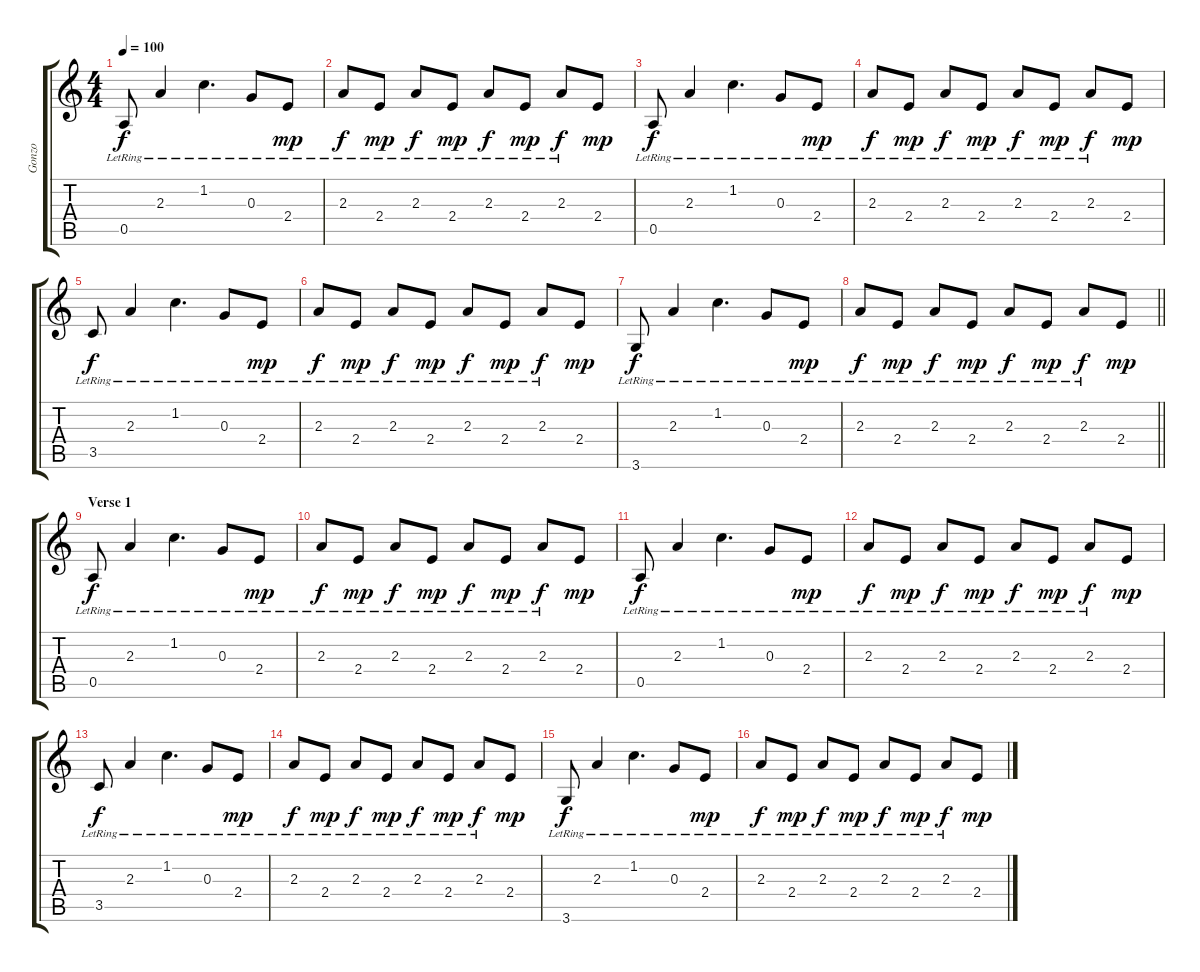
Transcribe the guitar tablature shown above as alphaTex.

\track ("Gonzo" "Gonzo") {instrument acousticguitarsteel}
\staff {score tabs}
\tuning (E4 B3 G3 D3 A2 E2) {hide}
\ts (4 4)
\tempo 100
\clef g2
\ks c
0.5{lr}.8{dy f} 2.3{lr}.4 1.2{lr}.4{d} 0.3{lr}.8 2.4{lr}.8{dy mp} |
2.3{lr}.8{dy f} 2.4{lr}.8{dy mp} 2.3{lr}.8{dy f} 2.4{lr}.8{dy mp} 2.3{lr}.8{dy f} 2.4{lr}.8{dy mp} 2.3{lr}.8{dy f} 2.4.8{dy mp} |
0.5{lr}.8{dy f} 2.3{lr}.4 1.2{lr}.4{d} 0.3{lr}.8 2.4{lr}.8{dy mp} |
2.3{lr}.8{dy f} 2.4{lr}.8{dy mp} 2.3{lr}.8{dy f} 2.4{lr}.8{dy mp} 2.3{lr}.8{dy f} 2.4{lr}.8{dy mp} 2.3{lr}.8{dy f} 2.4.8{dy mp} |
3.5{lr}.8{dy f} 2.3{lr}.4 1.2{lr}.4{d} 0.3{lr}.8 2.4{lr}.8{dy mp} |
2.3{lr}.8{dy f} 2.4{lr}.8{dy mp} 2.3{lr}.8{dy f} 2.4{lr}.8{dy mp} 2.3{lr}.8{dy f} 2.4{lr}.8{dy mp} 2.3{lr}.8{dy f} 2.4.8{dy mp} |
3.6{lr}.8{dy f} 2.3{lr}.4 1.2{lr}.4{d} 0.3{lr}.8 2.4{lr}.8{dy mp} |
\barLineRight lightlight
2.3{lr}.8{dy f} 2.4{lr}.8{dy mp} 2.3{lr}.8{dy f} 2.4{lr}.8{dy mp} 2.3{lr}.8{dy f} 2.4{lr}.8{dy mp} 2.3{lr}.8{dy f} 2.4.8{dy mp} |
\section ("" "Verse 1")
0.5{lr}.8{dy f} 2.3{lr}.4 1.2{lr}.4{d} 0.3{lr}.8 2.4{lr}.8{dy mp} |
2.3{lr}.8{dy f} 2.4{lr}.8{dy mp} 2.3{lr}.8{dy f} 2.4{lr}.8{dy mp} 2.3{lr}.8{dy f} 2.4{lr}.8{dy mp} 2.3{lr}.8{dy f} 2.4.8{dy mp} |
0.5{lr}.8{dy f} 2.3{lr}.4 1.2{lr}.4{d} 0.3{lr}.8 2.4{lr}.8{dy mp} |
2.3{lr}.8{dy f} 2.4{lr}.8{dy mp} 2.3{lr}.8{dy f} 2.4{lr}.8{dy mp} 2.3{lr}.8{dy f} 2.4{lr}.8{dy mp} 2.3{lr}.8{dy f} 2.4.8{dy mp} |
3.5{lr}.8{dy f} 2.3{lr}.4 1.2{lr}.4{d} 0.3{lr}.8 2.4{lr}.8{dy mp} |
2.3{lr}.8{dy f} 2.4{lr}.8{dy mp} 2.3{lr}.8{dy f} 2.4{lr}.8{dy mp} 2.3{lr}.8{dy f} 2.4{lr}.8{dy mp} 2.3{lr}.8{dy f} 2.4.8{dy mp} |
3.6{lr}.8{dy f} 2.3{lr}.4 1.2{lr}.4{d} 0.3{lr}.8 2.4{lr}.8{dy mp} |
2.3{lr}.8{dy f} 2.4{lr}.8{dy mp} 2.3{lr}.8{dy f} 2.4{lr}.8{dy mp} 2.3{lr}.8{dy f} 2.4{lr}.8{dy mp} 2.3{lr}.8{dy f} 2.4.8{dy mp}
